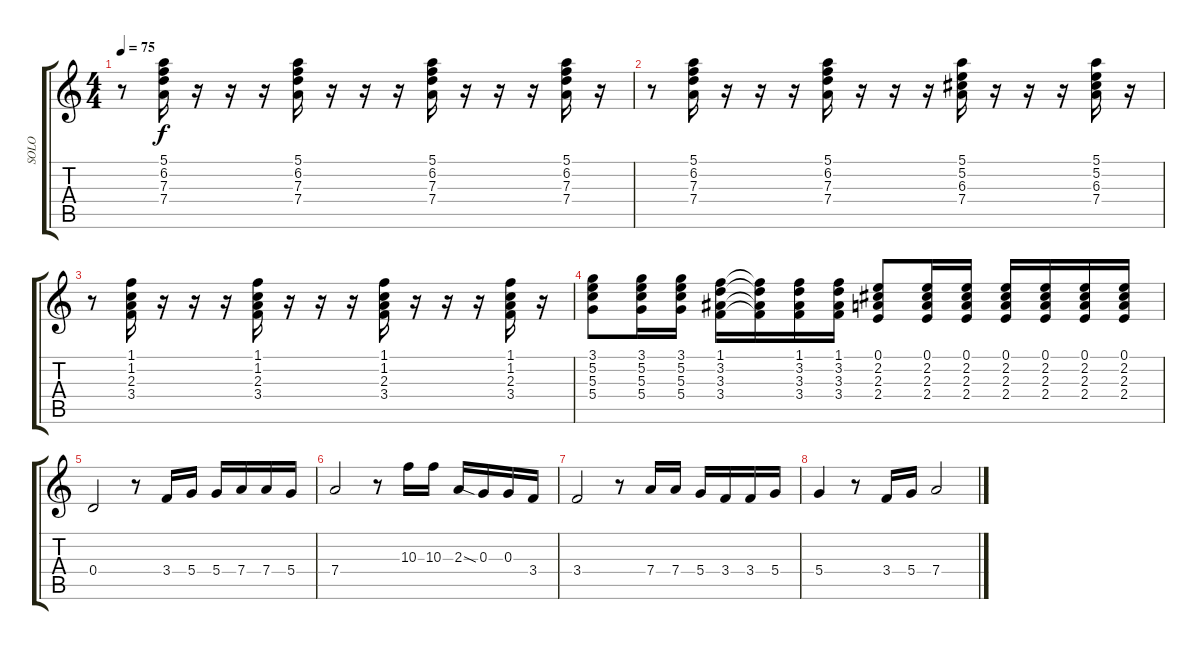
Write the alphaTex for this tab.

\track ("SOLO" "SOLO") {instrument acousticguitarsteel}
\staff {score tabs}
\tuning (E4 B3 G3 D3 A2 E2) {hide}
\ts (4 4)
\tempo 75
\clef g2
\ks c
r.8{dy f} (5.1 6.2 7.3 7.4).16 r.16 r.16 r.16 (5.1 6.2 7.3 7.4).16 r.16 r.16 r.16 (5.1 6.2 7.3 7.4).16 r.16 r.16 r.16 (5.1 6.2 7.3 7.4).16 r.16 |
r.8 (5.1 6.2 7.3 7.4).16 r.16 r.16 r.16 (5.1 6.2 7.3 7.4).16 r.16 r.16 r.16 (5.1 5.2 6.3 7.4).16 r.16 r.16 r.16 (5.1 5.2 6.3 7.4).16 r.16 |
r.8 (1.1 1.2 2.3 3.4).16 r.16 r.16 r.16 (1.1 1.2 2.3 3.4).16 r.16 r.16 r.16 (1.1 1.2 2.3 3.4).16 r.16 r.16 r.16 (1.1 1.2 2.3 3.4).16 r.16 |
(3.1 5.2 5.3 5.4).8 (3.1 5.2 5.3 5.4).16 (3.1 5.2 5.3 5.4).16 (1.1 3.2 3.3 3.4).16 (1.1{t} 3.2{t} 3.3{t} 3.4{t}).16 (1.1 3.2 3.3 3.4).16 (1.1 3.2 3.3 3.4).16 (0.1 2.2 2.3 2.4).8 (0.1 2.2 2.3 2.4).16 (0.1 2.2 2.3 2.4).16 (0.1 2.2 2.3 2.4).16 (0.1 2.2 2.3 2.4).16 (0.1 2.2 2.3 2.4).16 (0.1 2.2 2.3 2.4).16 |
0.4.2{volume 13} r.8 3.4.16 5.4.16 5.4.16 7.4.16 7.4.16 5.4.16 |
7.4.2 r.8 10.3.16 10.3.16 2.3.16 0.3{sia}.16 0.3.16 3.4.16 |
3.4.2 r.8 7.4.16 7.4.16 5.4.16 3.4.16 3.4.16 5.4.16 |
5.4.4 r.8 3.4.16 5.4.16 7.4.2
